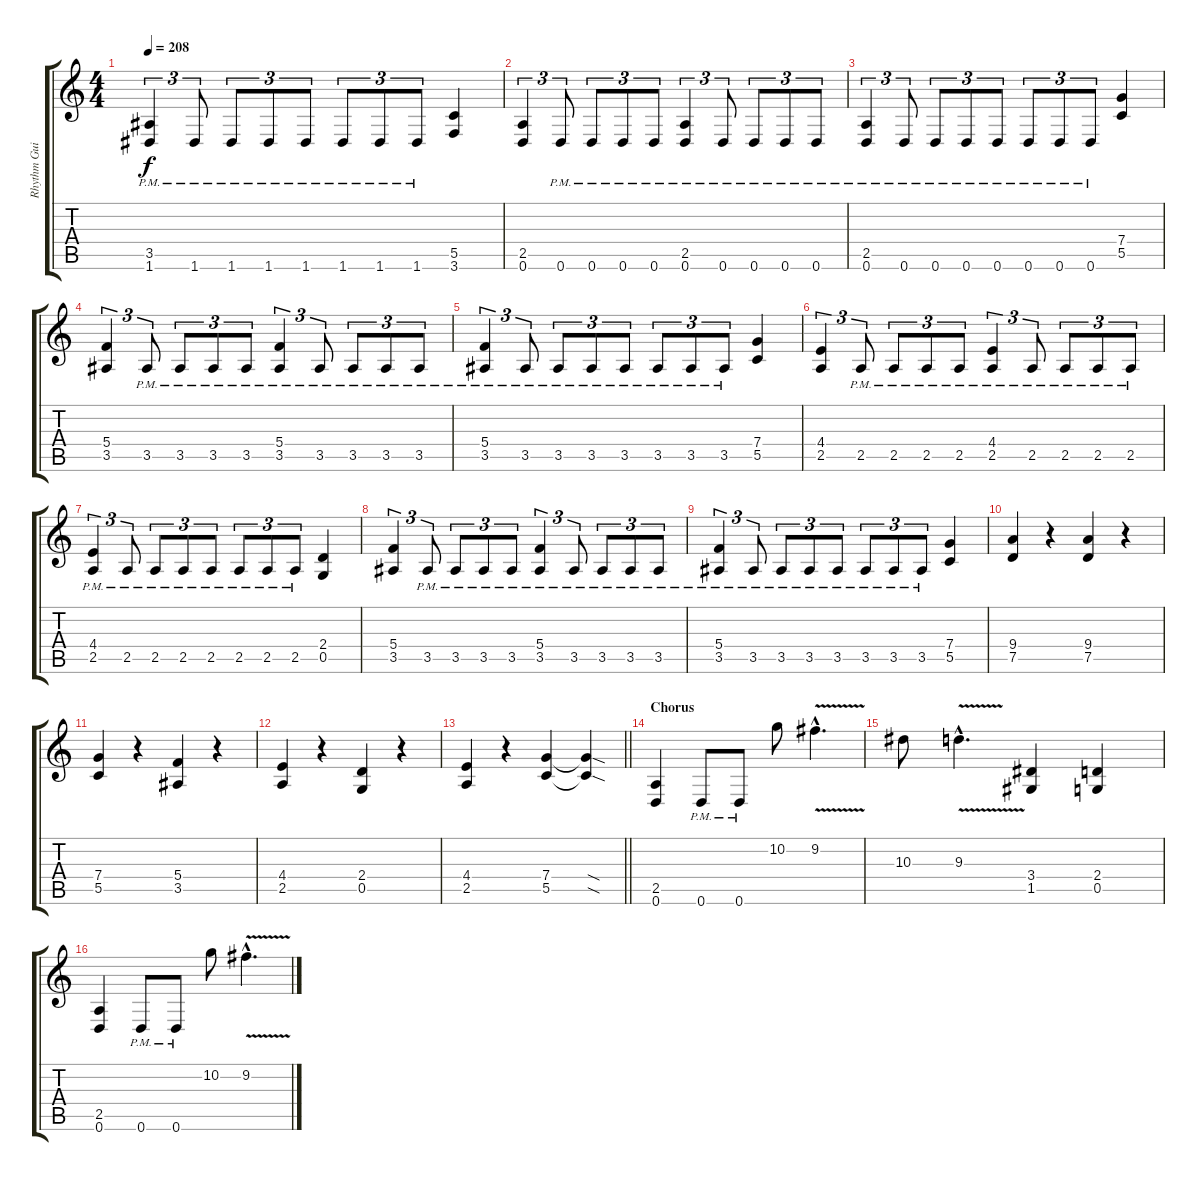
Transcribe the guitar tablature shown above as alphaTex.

\track ("Rhythm Guitar" "Rhythm Gui") {instrument distortionguitar}
\staff {score tabs}
\tuning (D4 A3 F3 C3 G2 D2) {hide}
\ts (4 4)
\tempo 208
\clef g2
\ks c
(3.5{pm} 1.6{pm}).4{tu (3 2) dy f} 1.6{pm}.8{tu (3 2)} 1.6{pm}.8{tu (3 2)} 1.6{pm}.8{tu (3 2)} 1.6{pm}.8{tu (3 2)} 1.6{pm}.8{tu (3 2)} 1.6{pm}.8{tu (3 2)} 1.6{pm}.8{tu (3 2)} (5.5 3.6).4 |
(2.5 0.6).4{tu (3 2)} 0.6{pm}.8{tu (3 2)} 0.6{pm}.8{tu (3 2)} 0.6{pm}.8{tu (3 2)} 0.6{pm}.8{tu (3 2)} (2.5{pm} 0.6{pm}).4{tu (3 2)} 0.6{pm}.8{tu (3 2)} 0.6{pm}.8{tu (3 2)} 0.6{pm}.8{tu (3 2)} 0.6{pm}.8{tu (3 2)} |
(2.5{pm} 0.6{pm}).4{tu (3 2)} 0.6{pm}.8{tu (3 2)} 0.6{pm}.8{tu (3 2)} 0.6{pm}.8{tu (3 2)} 0.6{pm}.8{tu (3 2)} 0.6{pm}.8{tu (3 2)} 0.6{pm}.8{tu (3 2)} 0.6{pm}.8{tu (3 2)} (7.4 5.5).4 |
(5.4 3.5).4{tu (3 2)} 3.5{pm}.8{tu (3 2)} 3.5{pm}.8{tu (3 2)} 3.5{pm}.8{tu (3 2)} 3.5{pm}.8{tu (3 2)} (5.4{pm} 3.5{pm}).4{tu (3 2)} 3.5{pm}.8{tu (3 2)} 3.5{pm}.8{tu (3 2)} 3.5{pm}.8{tu (3 2)} 3.5{pm}.8{tu (3 2)} |
(5.4{pm} 3.5{pm}).4{tu (3 2)} 3.5{pm}.8{tu (3 2)} 3.5{pm}.8{tu (3 2)} 3.5{pm}.8{tu (3 2)} 3.5{pm}.8{tu (3 2)} 3.5{pm}.8{tu (3 2)} 3.5{pm}.8{tu (3 2)} 3.5{pm}.8{tu (3 2)} (7.4 5.5).4 |
(4.4 2.5).4{tu (3 2)} 2.5{pm}.8{tu (3 2)} 2.5{pm}.8{tu (3 2)} 2.5{pm}.8{tu (3 2)} 2.5{pm}.8{tu (3 2)} (4.4{pm} 2.5{pm}).4{tu (3 2)} 2.5{pm}.8{tu (3 2)} 2.5{pm}.8{tu (3 2)} 2.5{pm}.8{tu (3 2)} 2.5{pm}.8{tu (3 2)} |
(4.4{pm} 2.5{pm}).4{tu (3 2)} 2.5{pm}.8{tu (3 2)} 2.5{pm}.8{tu (3 2)} 2.5{pm}.8{tu (3 2)} 2.5{pm}.8{tu (3 2)} 2.5{pm}.8{tu (3 2)} 2.5{pm}.8{tu (3 2)} 2.5{pm}.8{tu (3 2)} (2.4 0.5).4 |
(5.4 3.5).4{tu (3 2)} 3.5{pm}.8{tu (3 2)} 3.5{pm}.8{tu (3 2)} 3.5{pm}.8{tu (3 2)} 3.5{pm}.8{tu (3 2)} (5.4{pm} 3.5{pm}).4{tu (3 2)} 3.5{pm}.8{tu (3 2)} 3.5{pm}.8{tu (3 2)} 3.5{pm}.8{tu (3 2)} 3.5{pm}.8{tu (3 2)} |
(5.4{pm} 3.5{pm}).4{tu (3 2)} 3.5{pm}.8{tu (3 2)} 3.5{pm}.8{tu (3 2)} 3.5{pm}.8{tu (3 2)} 3.5{pm}.8{tu (3 2)} 3.5{pm}.8{tu (3 2)} 3.5{pm}.8{tu (3 2)} 3.5{pm}.8{tu (3 2)} (7.4 5.5).4 |
(9.4 7.5).4 r.4 (9.4 7.5).4 r.4 |
(7.4 5.5).4 r.4 (5.4 3.5).4 r.4 |
(4.4 2.5).4 r.4 (2.4 0.5).4 r.4 |
\barLineRight lightlight
(4.4 2.5).4 r.4 (7.4 5.5).4 (7.4{sod t} 5.5{sod t}).4 |
\section ("" "Chorus")
(2.5 0.6).4{volume 13 balance 3} 0.6{pm}.8 0.6{pm}.8 10.2.8 9.2{v hac}.4{d} |
10.3.8 9.3{v hac}.4{d} (3.4 1.5).4 (2.4 0.5).4 |
(2.5 0.6).4 0.6{pm}.8 0.6{pm}.8 10.2.8 9.2{v hac}.4{d}
